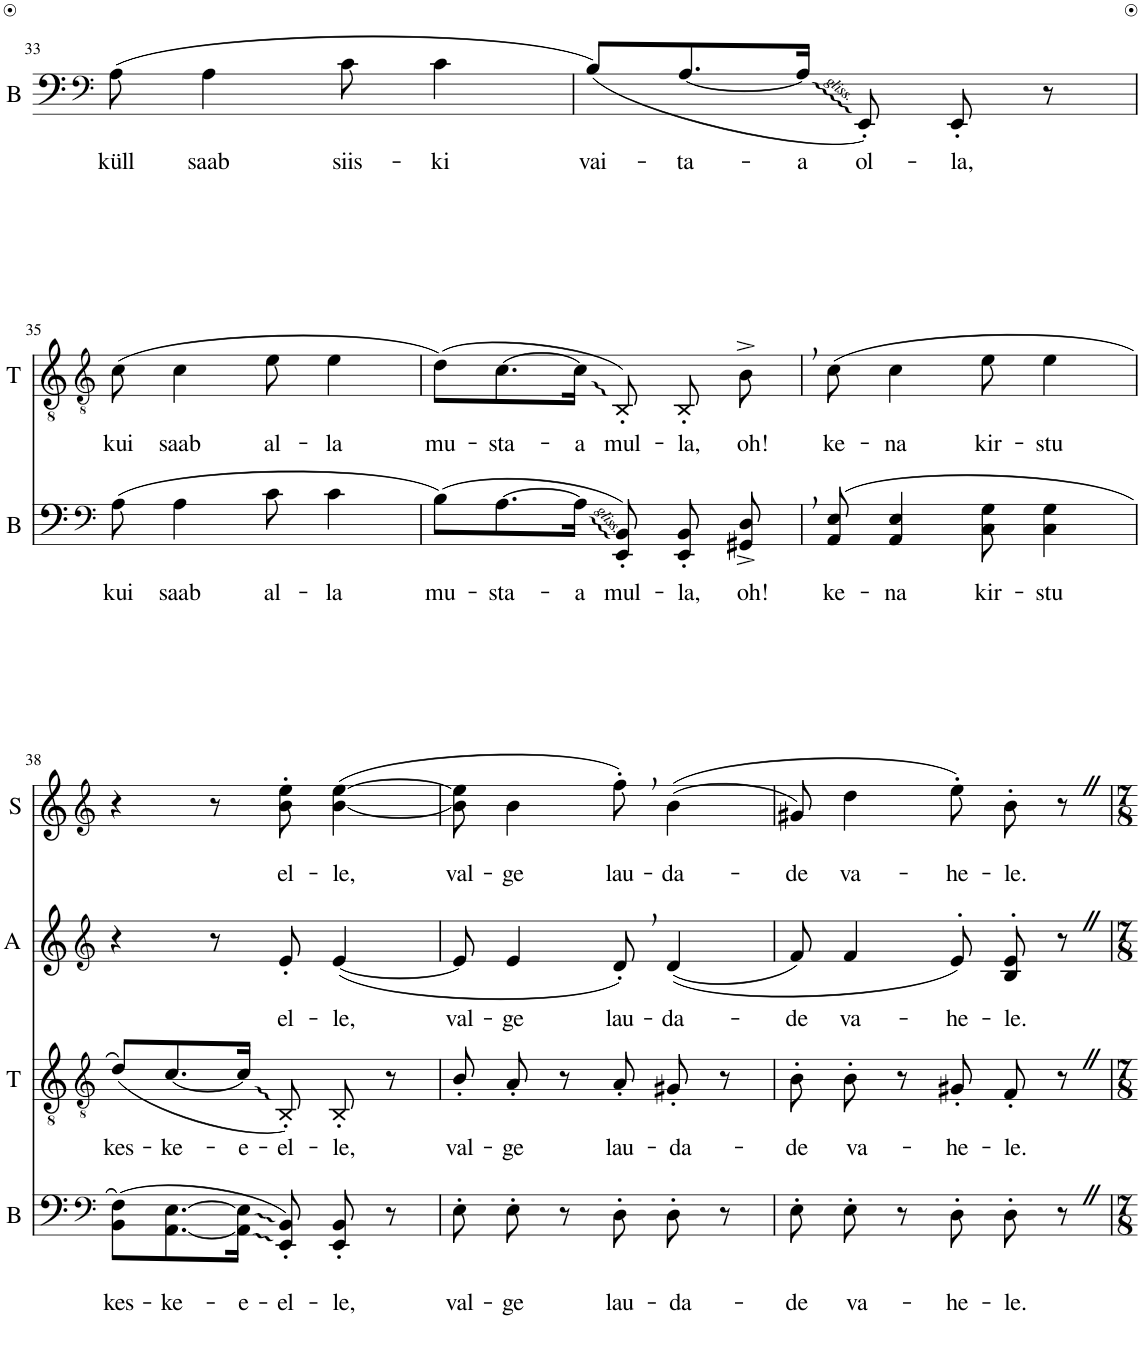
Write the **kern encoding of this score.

**kern	**text	**kern	**text	**kern	**text	**kern	**text
*part4	*part4	*part3	*part3	*part2	*part2	*part1	*part1
*staff4	*staff4	*staff3	*staff3	*staff2	*staff2	*staff1	*staff1
*I"B	*	*I"T	*	*I"A	*	*I"S	*
*I'B	*	*I'T	*	*I'A	*	*I'S	*
!!LO:PB:g=z
*clefF4	*	*clefGv2	*	*clefG2	*	*clefG2	*
*	*	*	*	*Trd1c2	*	*	*
*k[]	*	*k[]	*	*k[]	*	*k[]	*
*M6/8	*	*M6/8	*	*M6/8	*	*M6/8	*
=33	=33	=33	=33	=33	=33	=33	=33
!	!LO:LY:b	!	!	!	!	!	!
(8A\	küll	2.r	.	2.r	.	2.r	.
!	!LO:LY:b	!	!	!	!	!	!
4A\	saab	.	.	.	.	.	.
!	!LO:LY:b	!	!	!	!	!	!
8c\	siis-	.	.	.	.	.	.
!	!LO:LY:b	!	!	!	!	!	!
4c\	-ki	.	.	.	.	.	.
=34	=34	=34	=34	=34	=34	=34	=34
!	!LO:LY:b	!	!	!	!	!	!
(8B/L)	vai-	2.r	.	2.r	.	2.r	.
!	!LO:LY:b	!	!	!	!	!	!
[8.A/	-ta-	.	.	.	.	.	.
!	!LO:LY:b	!	!	!	!	!	!
16A/Jk]	-a	.	.	.	.	.	.
!	!LO:LY:b	!	!	!	!	!	!
8EE'/)	ol-	.	.	.	.	.	.
!	!LO:LY:b	!	!	!	!	!	!
8EE'/	-la,	.	.	.	.	.	.
8r	.	.	.	.	.	.	.
!!LO:LB:g=z
=35	=35	=35	=35	=35	=35	=35	=35
*clefF4	*	*clefGv2	*	*clefG2	*	*clefG2	*
!	!LO:LY:b	!	!LO:LY:b	!	!	!	!
(8A\	kui	(8c\	kui	2.r	.	2.r	.
!	!LO:LY:b	!	!LO:LY:b	!	!	!	!
4A\	saab	4c\	saab	.	.	.	.
!	!LO:LY:b	!	!LO:LY:b	!	!	!	!
8c\	al-	8e\	al-	.	.	.	.
!	!LO:LY:b	!	!LO:LY:b	!	!	!	!
4c\	-la	4e\	-la	.	.	.	.
=36	=36	=36	=36	=36	=36	=36	=36
!	!LO:LY:b	!	!LO:LY:b	!	!	!	!
(8B\L)	mu-	(8d\L)	mu-	2.r	.	2.r	.
!	!LO:LY:b	!	!LO:LY:b	!	!	!	!
[8.A\	-sta-	[8.c\	-sta-	.	.	.	.
!	!LO:LY:b	!	!LO:LY:b	!	!	!	!
16A\Jk]	-a	16c\Jk]	-a	.	.	.	.
!	!LO:LY:b	!	!LO:LY:b	!	!	!	!
8EE/' 8BB/')	mul-	8BB'/)	mul-	.	.	.	.
!	!LO:LY:b	!	!LO:LY:b	!	!	!	!
8EE/' 8BB/'	-la,	8BB'/	-la,	.	.	.	.
!	!LO:LY:b	!	!LO:LY:b	!	!	!	!
8GG#X/^ 8D/^	oh!	8B^\	oh!	.	.	.	.
=37	=37	=37	=37	=37	=37	=37	=37
!	!LO:LY:b	!	!LO:LY:b	!	!	!	!
(8AA/ 8E/	ke-	(8c\	ke-	2.r	.	2.r	.
!	!LO:LY:b	!	!LO:LY:b	!	!	!	!
4AA/ 4E/	-na	4c\	-na	.	.	.	.
!	!LO:LY:b	!	!LO:LY:b	!	!	!	!
8C\ 8G\	kir-	8e\	kir-	.	.	.	.
!	!LO:LY:b	!	!LO:LY:b	!	!	!	!
4C\ 4G\	-stu	4e\	-stu	.	.	.	.
!!LO:LB:g=z
=38	=38	=38	=38	=38	=38	=38	=38
*clefF4	*	*clefGv2	*	*clefG2	*	*clefG2	*
!	!LO:LY:b	!	!LO:LY:b	!	!	!	!
(8BB\ 8F\L)	kes-	(8d/L)	kes-	4r	.	4r	.
!	!LO:LY:b	!	!LO:LY:b	!	!	!	!
[8.AA\ [8.E\	-ke-	[8.c/	-ke-	.	.	.	.
.	.	.	.	8r	.	8r	.
!	!LO:LY:b	!	!LO:LY:b	!	!	!	!
16AA\] 16E\]Jk	-e-	16c/Jk]	-e-	.	.	.	.
!	!LO:LY:b	!	!LO:LY:b	!	!LO:LY:b	!	!LO:LY:b
8EE/' 8BB/')	-el-	8BB'/)	-el-	8e'/	-el-	8b\' 8ee\'	-el-
!	!LO:LY:b	!	!LO:LY:b	!	!LO:LY:b	!	!LO:LY:b
8EE/' 8BB/'	-le,	8BB'/	-le,	([4e/	-le,	([4b\ [4ee\	-le,
8r	.	8r	.	.	.	.	.
=39	=39	=39	=39	=39	=39	=39	=39
!	!LO:LY:b	!	!LO:LY:b	!	!LO:LY:b	!	!LO:LY:b
8E'\	val-	8B'/	val-	8e/]	val-	8b\] 8ee\]	val-
!	!LO:LY:b	!	!LO:LY:b	!	!LO:LY:b	!	!LO:LY:b
8E'\	-ge	8A'/	-ge	4e/	-ge	4b\	-ge
8r	.	8r	.	.	.	.	.
!	!LO:LY:b	!	!LO:LY:b	!	!LO:LY:b	!	!LO:LY:b
8D'\	lau-	8A'/	lau-	8d',/)	lau-	8ff',\)	lau-
!	!LO:LY:b	!	!LO:LY:b	!	!LO:LY:b	!	!LO:LY:b
8D'\	-da-	8G#X'/	-da-	((4d/	-da-	((4b\	-da-
8r	.	8r	.	.	.	.	.
=40	=40	=40	=40	=40	=40	=40	=40
!	!LO:LY:b	!	!LO:LY:b	!	!LO:LY:b	!	!LO:LY:b
8E'\	-de	8B'\	-de	8f/)	-de	8g#X/)	-de
!	!LO:LY:b	!	!LO:LY:b	!	!LO:LY:b	!	!LO:LY:b
8E'\	va-	8B'\	va-	4f/	va-	4dd\	va-
8r	.	8r	.	.	.	.	.
!	!LO:LY:b	!	!LO:LY:b	!	!LO:LY:b	!	!LO:LY:b
8D'\	-he-	8G#X'/	-he-	8e'>/L)	-he-	8ee'\L)	-he-
!	!LO:LY:b	!	!LO:LY:b	!	!LO:LY:b	!	!LO:LY:b
8D'\	-le.	8F'/	-le.	8B'>/ 8e'>/J	-le.	8b'\J	-le.
8r	.	8r	.	8r	.	8r	.
=	=	=	=	=	=	=	=
*-	*-	*-	*-	*-	*-	*-	*-
